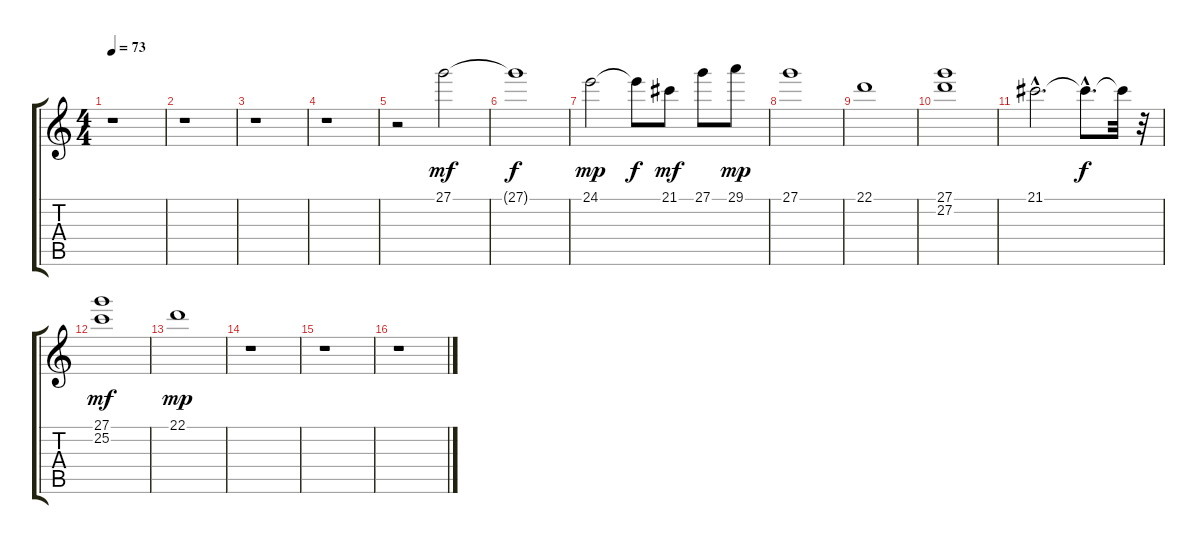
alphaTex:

\track "" {instrument stringensemble1}
\staff {score tabs}
\tuning (E4 B3 G3 D3 A2 E2) {hide}
\ts (4 4)
\tempo 73
\clef g2
\ks c
r.1{dy f} |
r.1 |
r.1 |
r.1 |
r.2 27.1.2{dy mf} |
27.1{t}.1{dy f} |
24.1.2{dy mp} 24.1{t}.8{dy f} 21.1.8{dy mf} 27.1.8 29.1.8{dy mp} |
27.1.1 |
22.1.1 |
(27.1 27.2).1 |
21.1{hac}.2{d} 21.1{hac t}.8{d dy f} 21.1{t}.32 r.32 |
(27.1 25.2).1{dy mf} |
22.1.1{dy mp} |
r.1 |
r.1 |
r.1
